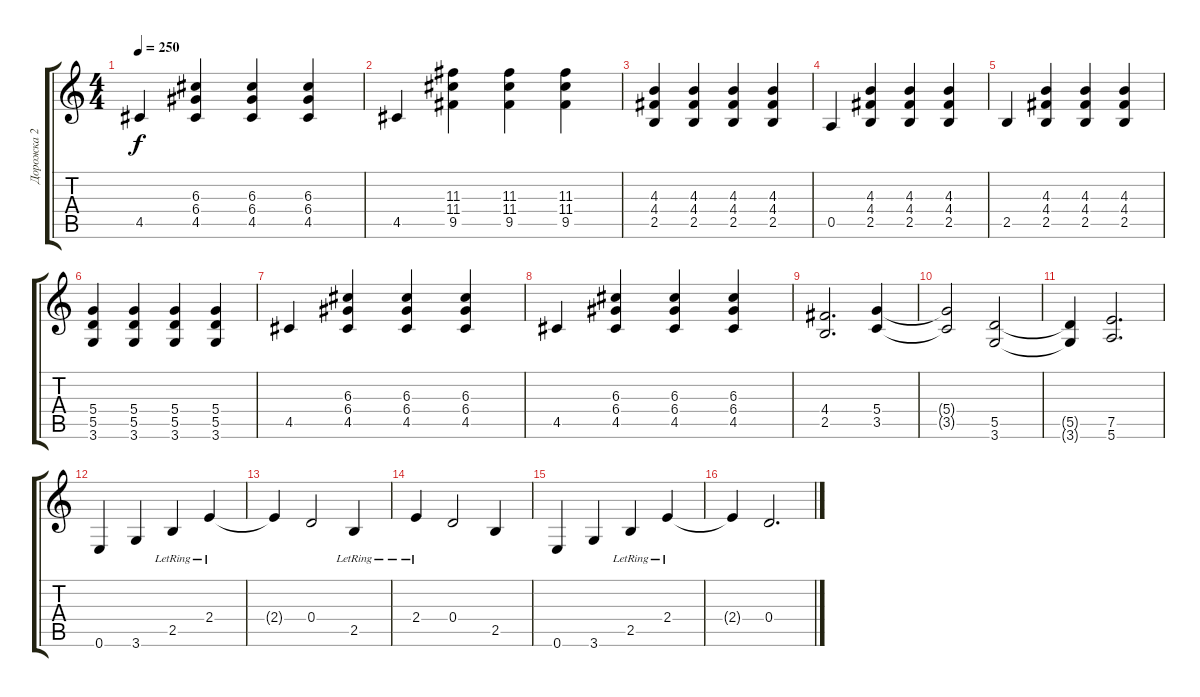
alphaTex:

\track ("Дорожка 2" "Дорожка 2") {instrument overdrivenguitar}
\staff {score tabs}
\tuning (E4 B3 G3 D3 A2 E2) {hide}
\ts (4 4)
\tempo 250
\clef g2
\ks c
4.5.4{dy f} (6.3 6.4 4.5).4 (6.3 6.4 4.5).4 (6.3 6.4 4.5).4 |
4.5.4 (11.3 11.4 9.5).4 (11.3 11.4 9.5).4 (11.3 11.4 9.5).4 |
(4.3 4.4 2.5).4 (4.3 4.4 2.5).4 (4.3 4.4 2.5).4 (4.3 4.4 2.5).4 |
0.5.4 (4.3 4.4 2.5).4 (4.3 4.4 2.5).4 (4.3 4.4 2.5).4 |
2.5.4 (4.3 4.4 2.5).4 (4.3 4.4 2.5).4 (4.3 4.4 2.5).4 |
(5.4 5.5 3.6).4 (5.4 5.5 3.6).4 (5.4 5.5 3.6).4 (5.4 5.5 3.6).4 |
4.5.4 (6.3 6.4 4.5).4 (6.3 6.4 4.5).4 (6.3 6.4 4.5).4 |
4.5.4 (6.3 6.4 4.5).4 (6.3 6.4 4.5).4 (6.3 6.4 4.5).4 |
(4.4 2.5).2{d} (5.4 3.5).4 |
(5.4{t} 3.5{t}).2 (5.5 3.6).2 |
(5.5{t} 3.6{t}).4 (7.5 5.6).2{d} |
0.6.4 3.6.4 2.5{lr}.4 2.4{lr}.4 |
2.4{t}.4 0.4.2 2.5{lr}.4 |
2.4{lr}.4 0.4.2 2.5.4 |
0.6.4 3.6.4 2.5{lr}.4 2.4{lr}.4 |
2.4{t}.4 0.4.2{d}
